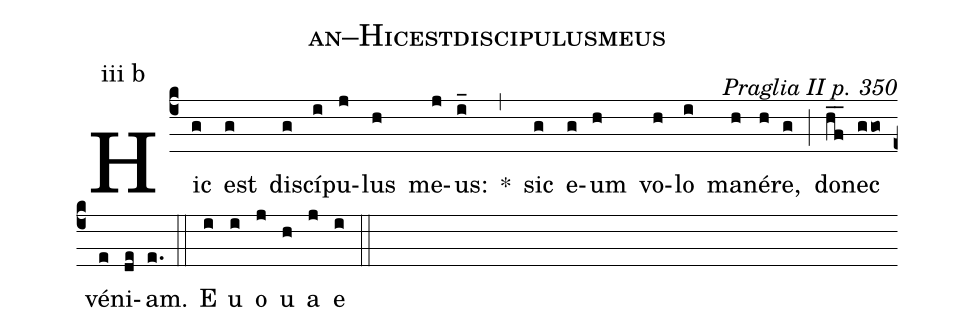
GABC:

name: an--Hicestdiscipulusmeus;
commentary: Praglia II p. 350;
annotation: iii b;
%%
(c4) Hic(g) est(g) di(g)scí(i)pu(j)lus(h) me(j)us:(i_) *(,) sic(g) e(g)um(h) vo(h)lo(i) ma(h)né(h)re,(g) (;) do(h_f_)nec(ggo) vé(e)ni(de)am.(e.) (::) E(i) u(i) o(j) u(h) a(j) e(i) (::)
